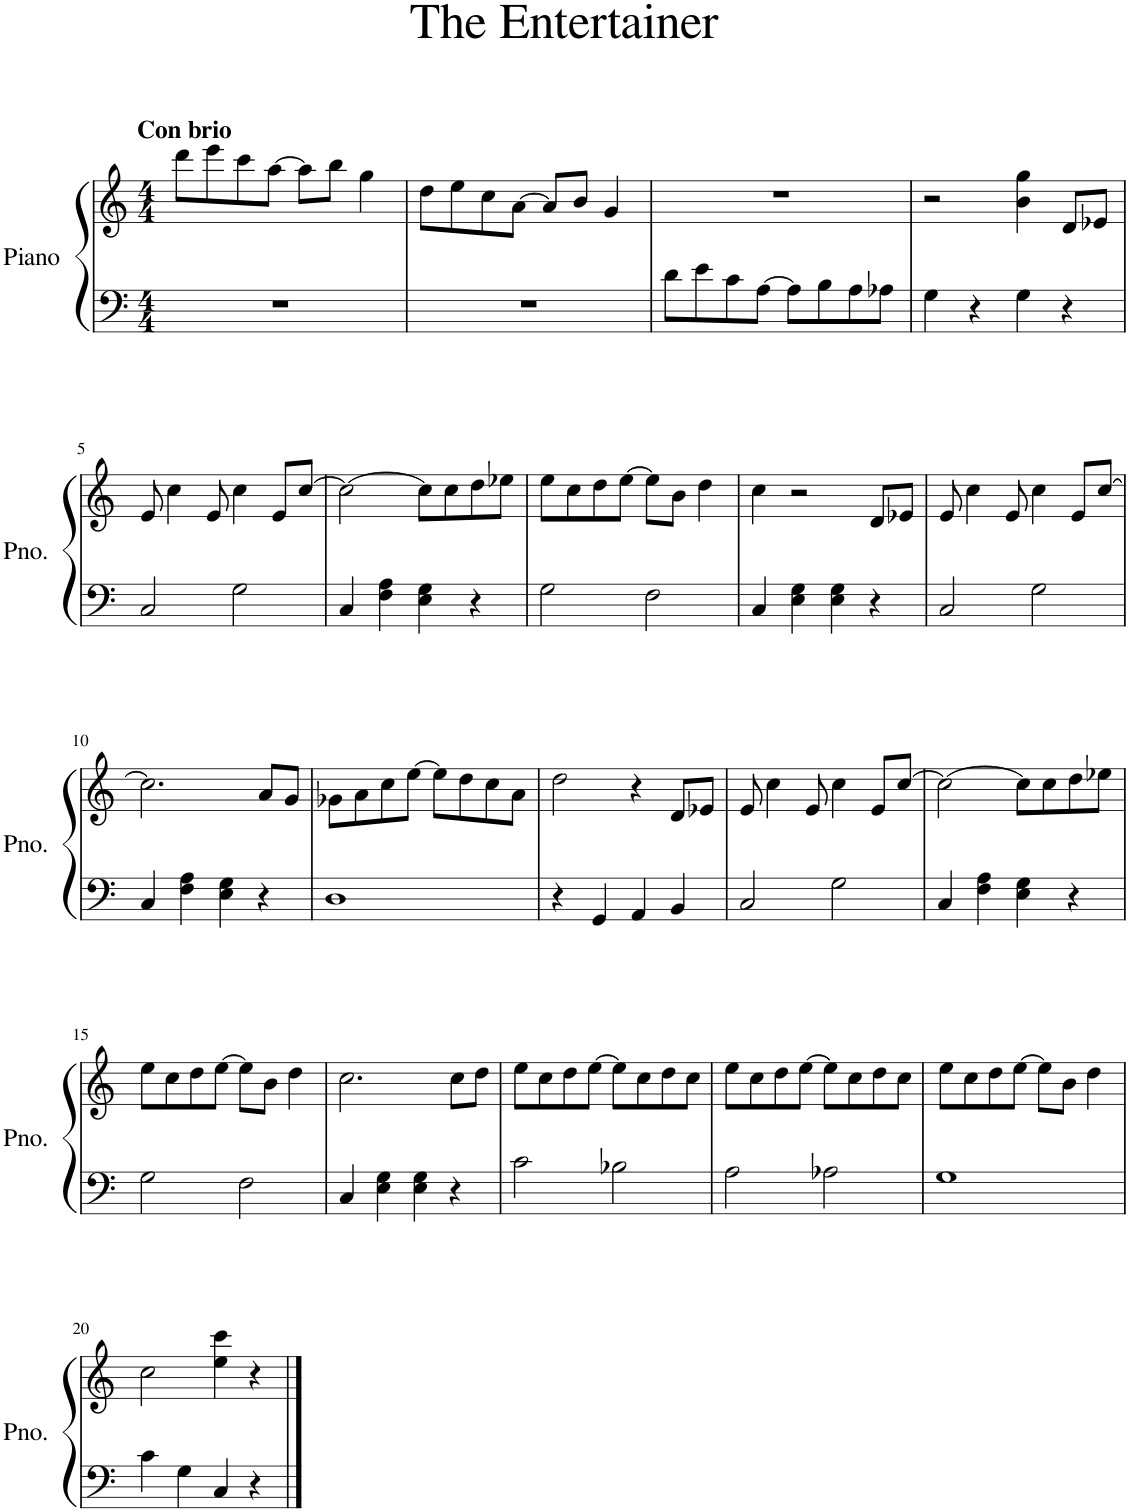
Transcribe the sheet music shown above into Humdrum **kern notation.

**kern	**kern
*part1	*part1
*staff2	*staff1
*I"Piano	*
*I'Pno.	*
*clefF4	*clefG2
*k[]	*k[]
*M4/4	*M4/4
=1	=1
!	!LO:TX:a:B:t=Con brio
1r	8ddd\L
.	8eee\
.	8ccc\
.	[8aa\J
.	8aa\L]
.	8bb\J
.	4gg\
=2	=2
1r	8dd\L
.	8ee\
.	8cc\
.	[8a\J
.	8a/L]
.	8b/J
.	4g/
=3	=3
8d\L	1r
8e\	.
8c\	.
[8A\J	.
8A\L]	.
8B\	.
8A\	.
8A-X\J	.
=4	=4
4G\	2r
4r	.
4G\	4b\ 4gg\
4r	8d/L
.	8e-X/J
!!LO:LB:g=z
=5	=5
2C/	8e/
.	4cc\
.	8e/
2G\	4cc\
.	8e/L
.	[8cc/J
=6	=6
4C/	2cc\_
4F\ 4A\	.
4E\ 4G\	8cc\L]
.	8cc\
4r	8dd\
.	8ee-X\J
=7	=7
2G\	8ee\L
.	8cc\
.	8dd\
.	[8ee\J
2F\	8ee\L]
.	8b\J
.	4dd\
=8	=8
4C/	4cc\
4E\ 4G\	2r
4E\ 4G\	.
4r	8d/L
.	8e-X/J
=9	=9
2C/	8e/
.	4cc\
.	8e/
2G\	4cc\
.	8e/L
.	[8cc/J
!!LO:LB:g=z
=10	=10
4C/	2.cc\]
4F\ 4A\	.
4E\ 4G\	.
4r	8a/L
.	8g/J
=11	=11
1D	8g-X\L
.	8a\
.	8cc\
.	[8ee\J
.	8ee\L]
.	8dd\
.	8cc\
.	8a\J
=12	=12
4r	2dd\
4GG/	.
4AA/	4r
4BB/	8d/L
.	8e-X/J
=13	=13
2C/	8e/
.	4cc\
.	8e/
2G\	4cc\
.	8e/L
.	[8cc/J
=14	=14
4C/	2cc\_
4F\ 4A\	.
4E\ 4G\	8cc\L]
.	8cc\
4r	8dd\
.	8ee-X\J
!!LO:LB:g=z
=15	=15
2G\	8ee\L
.	8cc\
.	8dd\
.	[8ee\J
2F\	8ee\L]
.	8b\J
.	4dd\
=16	=16
4C/	2.cc\
4E\ 4G\	.
4E\ 4G\	.
4r	8cc\L
.	8dd\J
=17	=17
2c\	8ee\L
.	8cc\
.	8dd\
.	[8ee\J
2B-X\	8ee\L]
.	8cc\
.	8dd\
.	8cc\J
=18	=18
2A\	8ee\L
.	8cc\
.	8dd\
.	[8ee\J
2A-X\	8ee\L]
.	8cc\
.	8dd\
.	8cc\J
=19	=19
1G	8ee\L
.	8cc\
.	8dd\
.	[8ee\J
.	8ee\L]
.	8b\J
.	4dd\
!!LO:LB:g=z
=20	=20
4c\	2cc\
4G\	.
4C/	4ee\ 4ccc\
4r	4r
==	==
*-	*-
